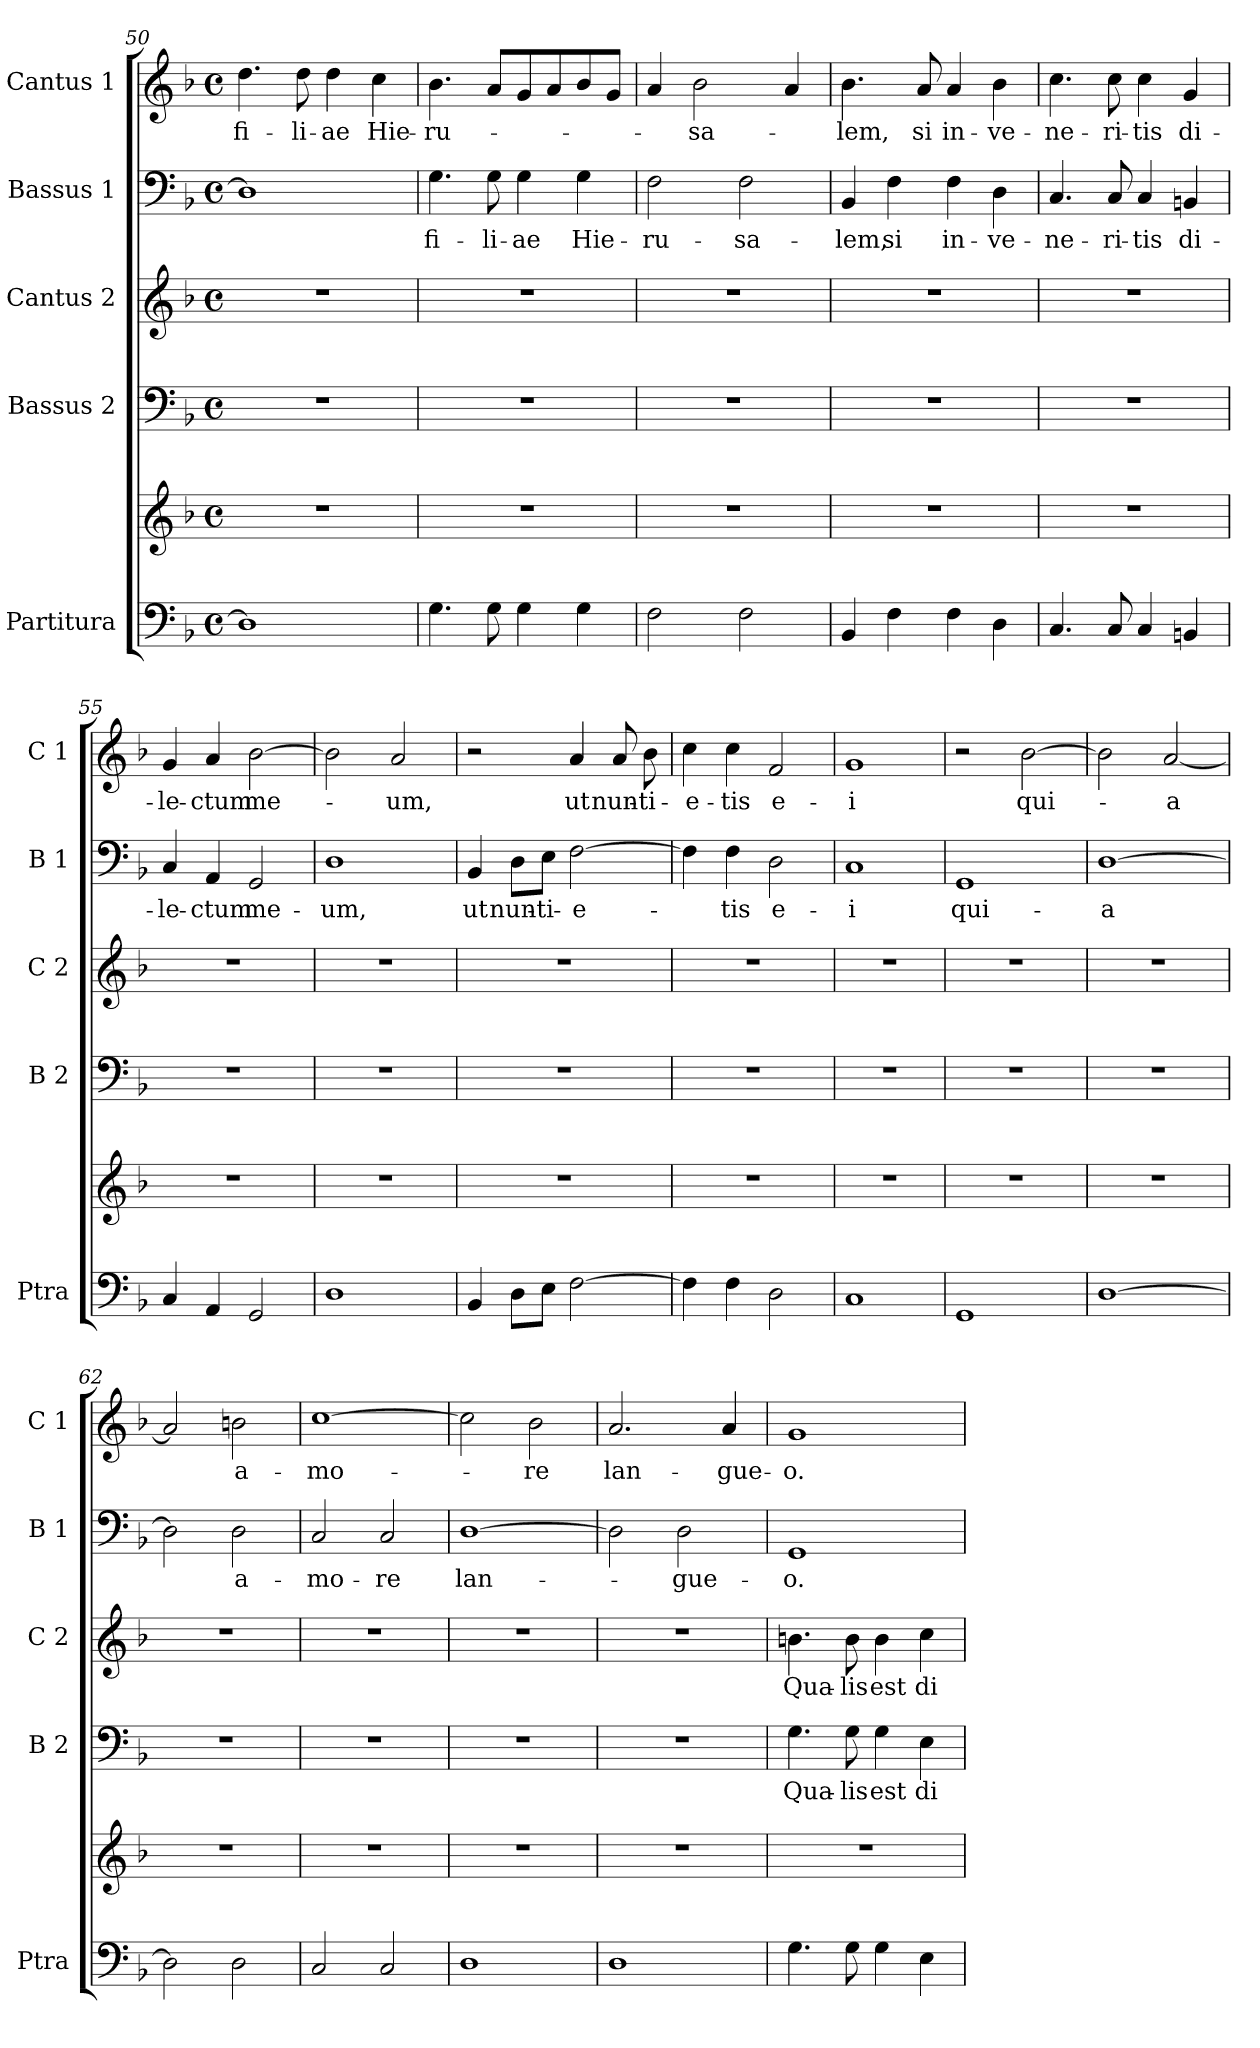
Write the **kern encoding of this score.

**kern	**kern	**kern	**text	**kern	**text	**kern	**text	**kern	**text
*part5	*part5	*part4	*part4	*part3	*part3	*part2	*part2	*part1	*part1
*staff6	*staff5	*staff4	*staff4	*staff3	*staff3	*staff2	*staff2	*staff1	*staff1
*I"Partitura	*	*I"Bassus 2	*	*I"Cantus 2	*	*I"Bassus 1	*	*I"Cantus 1	*
*I'Ptra	*	*I'B 2	*	*I'C 2	*	*I'B 1	*	*I'C 1	*
*clefF4	*clefG2	*clefF4	*	*clefG2	*	*clefF4	*	*clefG2	*
*k[b-]	*k[b-]	*k[b-]	*	*k[b-]	*	*k[b-]	*	*k[b-]	*
*F:	*F:	*F:	*	*F:	*	*F:	*	*F:	*
*M4/4	*M4/4	*M4/4	*	*M4/4	*	*M4/4	*	*M4/4	*
*met(c)	*met(c)	*met(c)	*	*met(c)	*	*met(c)	*	*met(c)	*
=50	=50	=50	=50	=50	=50	=50	=50	=50	=50
!	!	!	!	!	!	!	!	!	!LO:LY:b
1D]	1r	1r	.	1r	.	1D]	.	4.dd\	fi-
!	!	!	!	!	!	!	!	!	!LO:LY:b
.	.	.	.	.	.	.	.	8dd\	-li-
!	!	!	!	!	!	!	!	!	!LO:LY:b
.	.	.	.	.	.	.	.	4dd\	-ae
!	!	!	!	!	!	!	!	!	!LO:LY:b
.	.	.	.	.	.	.	.	4cc\	Hie-
=51	=51	=51	=51	=51	=51	=51	=51	=51	=51
!	!	!	!	!	!	!	!LO:LY:b	!	!LO:LY:b
4.G\	1r	1r	.	1r	.	4.G\	fi-	4.b-\	-ru-
!	!	!	!	!	!	!	!LO:LY:b	!	!
8G\	.	.	.	.	.	8G\	-li-	8a/L	.
!	!	!	!	!	!	!	!LO:LY:b	!	!
4G\	.	.	.	.	.	4G\	-ae	8g/	.
.	.	.	.	.	.	.	.	8a/	.
!	!	!	!	!	!	!	!LO:LY:b	!	!
4G\	.	.	.	.	.	4G\	Hie-	8b-/	.
.	.	.	.	.	.	.	.	8g/J	.
=52	=52	=52	=52	=52	=52	=52	=52	=52	=52
!	!	!	!	!	!	!	!LO:LY:b	!	!
2F\	1r	1r	.	1r	.	2F\	-ru-	4a/	.
!	!	!	!	!	!	!	!	!	!LO:LY:b
.	.	.	.	.	.	.	.	2b-\	-sa-
!	!	!	!	!	!	!	!LO:LY:b	!	!
2F\	.	.	.	.	.	2F\	-sa-	.	.
.	.	.	.	.	.	.	.	4a/	.
=53	=53	=53	=53	=53	=53	=53	=53	=53	=53
!	!	!	!	!	!	!	!LO:LY:b	!	!LO:LY:b
4BB-/	1r	1r	.	1r	.	4BB-/	-lem,	4.b-\	-lem,
!	!	!	!	!	!	!	!LO:LY:b	!	!
4F\	.	.	.	.	.	4F\	si	.	.
!	!	!	!	!	!	!	!	!	!LO:LY:b
.	.	.	.	.	.	.	.	8a/	si
!	!	!	!	!	!	!	!LO:LY:b	!	!LO:LY:b
4F\	.	.	.	.	.	4F\	in-	4a/	in-
!	!	!	!	!	!	!	!LO:LY:b	!	!LO:LY:b
4D\	.	.	.	.	.	4D\	-ve-	4b-\	-ve-
=54	=54	=54	=54	=54	=54	=54	=54	=54	=54
!	!	!	!	!	!	!	!LO:LY:b	!	!LO:LY:b
4.C/	1r	1r	.	1r	.	4.C/	-ne-	4.cc\	-ne-
!	!	!	!	!	!	!	!LO:LY:b	!	!LO:LY:b
8C/	.	.	.	.	.	8C/	-ri-	8cc\	-ri-
!	!	!	!	!	!	!	!LO:LY:b	!	!LO:LY:b
4C/	.	.	.	.	.	4C/	-tis	4cc\	-tis
!	!	!	!	!	!	!	!LO:LY:b	!	!LO:LY:b
4BBn/	.	.	.	.	.	4BBn/	di-	4g/	di-
=55	=55	=55	=55	=55	=55	=55	=55	=55	=55
!	!	!	!	!	!	!	!LO:LY:b	!	!LO:LY:b
4C/	1r	1r	.	1r	.	4C/	-le-	4g/	-le-
!	!	!	!	!	!	!	!LO:LY:b	!	!LO:LY:b
4AA/	.	.	.	.	.	4AA/	-ctum	4a/	-ctum
!	!	!	!	!	!	!	!LO:LY:b	!	!LO:LY:b
2GG/	.	.	.	.	.	2GG/	me-	[2b-\	me-
=56	=56	=56	=56	=56	=56	=56	=56	=56	=56
!	!	!	!	!	!	!	!LO:LY:b	!	!
1D	1r	1r	.	1r	.	1D	-um,	2b-\]	.
!	!	!	!	!	!	!	!	!	!LO:LY:b
.	.	.	.	.	.	.	.	2a/	-um,
!!LO:LB:g=z
=57	=57	=57	=57	=57	=57	=57	=57	=57	=57
!	!	!	!	!	!	!	!LO:LY:b	!	!
4BB-/	1r	1r	.	1r	.	4BB-/	ut	2r	.
!	!	!	!	!	!	!	!LO:LY:b	!	!
8D\L	.	.	.	.	.	8D\L	nun-	.	.
!	!	!	!	!	!	!	!LO:LY:b	!	!
8E\J	.	.	.	.	.	8E\J	-ti-	.	.
!	!	!	!	!	!	!	!LO:LY:b	!	!LO:LY:b
[2F\	.	.	.	.	.	[2F\	-e-	4a/	ut
!	!	!	!	!	!	!	!	!	!LO:LY:b
.	.	.	.	.	.	.	.	8a/	nun-
!	!	!	!	!	!	!	!	!	!LO:LY:b
.	.	.	.	.	.	.	.	8b-\	-ti-
=58	=58	=58	=58	=58	=58	=58	=58	=58	=58
!	!	!	!	!	!	!	!	!	!LO:LY:b
4F\]	1r	1r	.	1r	.	4F\]	.	4cc\	-e-
!	!	!	!	!	!	!	!LO:LY:b	!	!LO:LY:b
4F\	.	.	.	.	.	4F\	-tis	4cc\	-tis
!	!	!	!	!	!	!	!LO:LY:b	!	!LO:LY:b
2D\	.	.	.	.	.	2D\	e-	2f/	e-
=59	=59	=59	=59	=59	=59	=59	=59	=59	=59
!	!	!	!	!	!	!	!LO:LY:b	!	!LO:LY:b
1C	1r	1r	.	1r	.	1C	-i	1g	-i
=60	=60	=60	=60	=60	=60	=60	=60	=60	=60
!	!	!	!	!	!	!	!LO:LY:b	!	!
1GG	1r	1r	.	1r	.	1GG	qui-	2r	.
!	!	!	!	!	!	!	!	!	!LO:LY:b
.	.	.	.	.	.	.	.	[2b-\	qui-
=61	=61	=61	=61	=61	=61	=61	=61	=61	=61
!	!	!	!	!	!	!	!LO:LY:b	!	!
[1D	1r	1r	.	1r	.	[1D	-a	2b-\]	.
!	!	!	!	!	!	!	!	!	!LO:LY:b
.	.	.	.	.	.	.	.	[2a/	-a
=62	=62	=62	=62	=62	=62	=62	=62	=62	=62
2D\]	1r	1r	.	1r	.	2D\]	.	2a/]	.
!	!	!	!	!	!	!	!LO:LY:b	!	!LO:LY:b
2D\	.	.	.	.	.	2D\	a-	2bn\	a-
=63	=63	=63	=63	=63	=63	=63	=63	=63	=63
!	!	!	!	!	!	!	!LO:LY:b	!	!LO:LY:b
2C/	1r	1r	.	1r	.	2C/	-mo-	[1cc	-mo-
!	!	!	!	!	!	!	!LO:LY:b	!	!
2C/	.	.	.	.	.	2C/	-re	.	.
=64	=64	=64	=64	=64	=64	=64	=64	=64	=64
!	!	!	!	!	!	!	!LO:LY:b	!	!
1D	1r	1r	.	1r	.	[1D	lan-	2cc\]	.
!	!	!	!	!	!	!	!	!	!LO:LY:b
.	.	.	.	.	.	.	.	2b-\	-re
=65	=65	=65	=65	=65	=65	=65	=65	=65	=65
!	!	!	!	!	!	!	!	!	!LO:LY:b
1D	1r	1r	.	1r	.	2D\]	.	2.a/	lan-
!	!	!	!	!	!	!	!LO:LY:b	!	!
.	.	.	.	.	.	2D\	-gue-	.	.
!	!	!	!	!	!	!	!	!	!LO:LY:b
.	.	.	.	.	.	.	.	4a/	-gue-
=66	=66	=66	=66	=66	=66	=66	=66	=66	=66
!	!	!	!LO:LY:b	!	!LO:LY:b	!	!LO:LY:b	!	!LO:LY:b
4.G\	1r	4.G\	Qua-	4.bn\	Qua-	1GG	-o.	1g	-o.
!	!	!	!LO:LY:b	!	!LO:LY:b	!	!	!	!
8G\	.	8G\	-lis	8b\	-lis	.	.	.	.
!	!	!	!LO:LY:b	!	!LO:LY:b	!	!	!	!
4G\	.	4G\	est	4b\	est	.	.	.	.
!	!	!	!LO:LY:b	!	!LO:LY:b	!	!	!	!
4E\	.	4E\	di-	4cc\	di-	.	.	.	.
=	=	=	=	=	=	=	=	=	=
*-	*-	*-	*-	*-	*-	*-	*-	*-	*-
